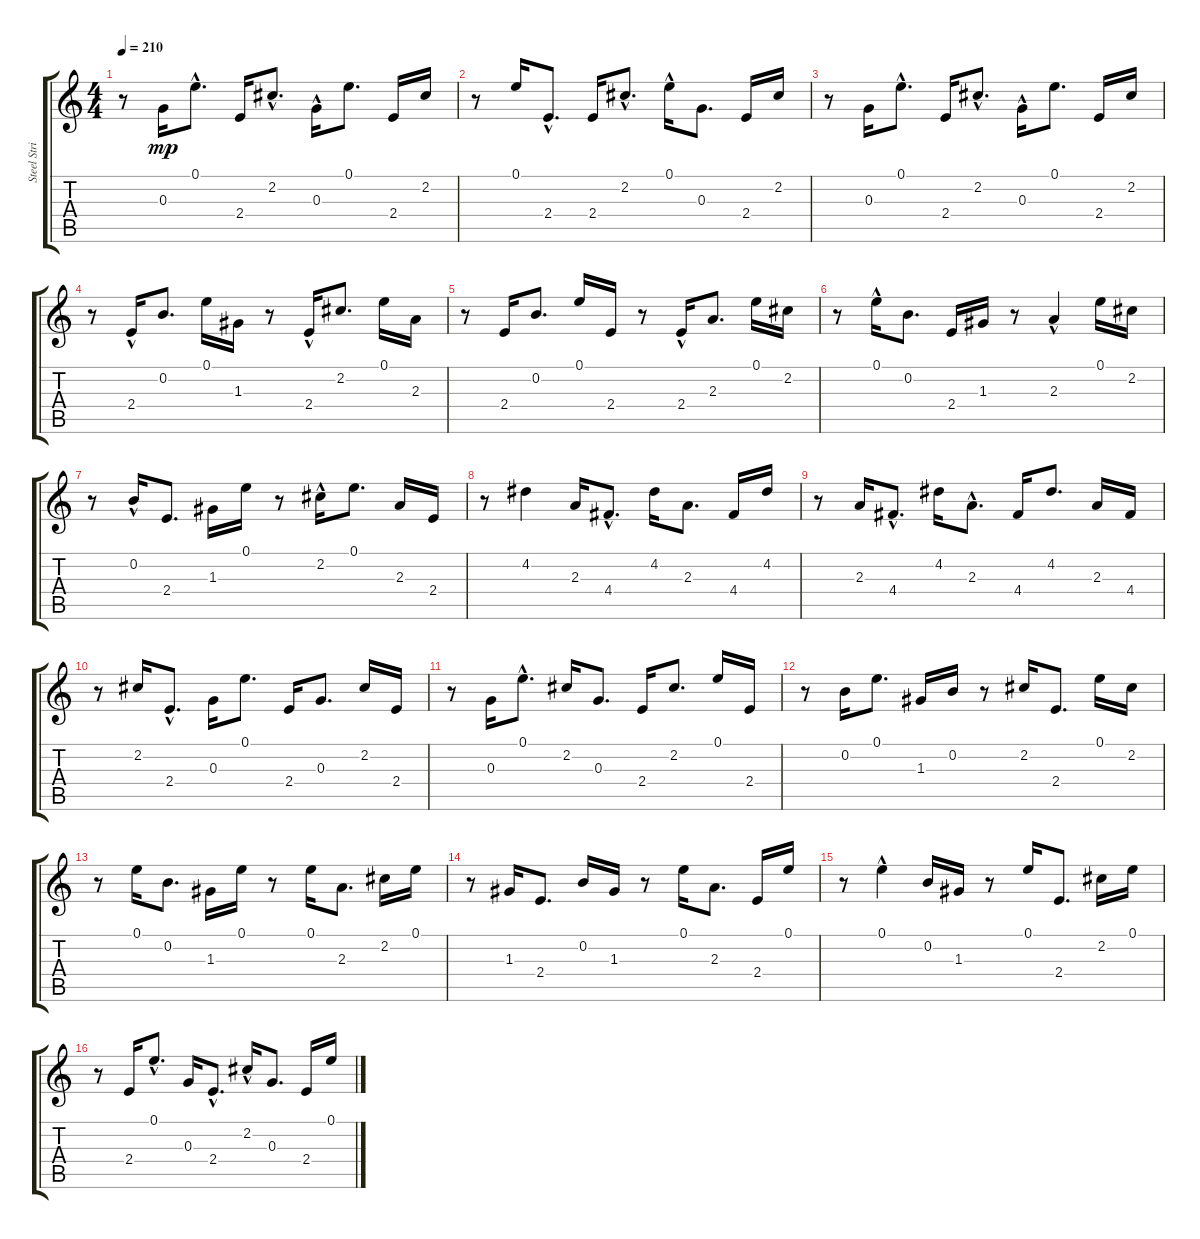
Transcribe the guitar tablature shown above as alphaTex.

\track ("Steel String" "Steel Stri") {instrument acousticguitarsteel}
\staff {score tabs}
\tuning (E4 B3 G3 D3 A2 E2) {hide}
\ts (4 4)
\tempo 210
\clef g2
\ks c
r.8{dy mp} 0.3.16 0.1{hac}.8{d} 2.4.16 2.2{hac}.8{d} 0.3{hac}.16 0.1.8{d} 2.4.16 2.2.16 |
r.8 0.1.16 2.4{hac}.8{d} 2.4.16 2.2{hac}.8{d} 0.1{hac}.16 0.3.8{d} 2.4.16 2.2.16 |
r.8 0.3.16 0.1{hac}.8{d} 2.4.16 2.2{hac}.8{d} 0.3{hac}.16 0.1.8{d} 2.4.16 2.2.16 |
r.8 2.4{hac}.16 0.2.8{d} 0.1.16 1.3.16 r.8 2.4{hac}.16 2.2.8{d} 0.1.16 2.3.16 |
r.8 2.4.16 0.2.8{d} 0.1.16 2.4.16 r.8 2.4{hac}.16 2.3.8{d} 0.1.16 2.2.16 |
r.8 0.1{hac}.16 0.2.8{d} 2.4.16 1.3.16 r.8 2.3{hac}.4 0.1.16 2.2.16 |
r.8 0.2{hac}.16 2.4.8{d} 1.3.16 0.1.16 r.8 2.2{hac}.16 0.1.8{d} 2.3.16 2.4.16 |
r.8 4.2.4 2.3.16 4.4{hac}.8{d} 4.2.16 2.3.8{d} 4.4.16 4.2.16 |
r.8 2.3.16 4.4{hac}.8{d} 4.2.16 2.3{hac}.8{d} 4.4.16 4.2.8{d} 2.3.16 4.4.16 |
r.8 2.2.16 2.4{hac}.8{d} 0.3.16 0.1.8{d} 2.4.16 0.3.8{d} 2.2.16 2.4.16 |
r.8 0.3.16 0.1{hac}.8{d} 2.2.16 0.3.8{d} 2.4.16 2.2.8{d} 0.1.16 2.4.16 |
r.8 0.2.16 0.1.8{d} 1.3.16 0.2.16 r.8 2.2.16 2.4.8{d} 0.1.16 2.2.16 |
r.8 0.1.16 0.2.8{d} 1.3.16 0.1.16 r.8 0.1.16 2.3.8{d} 2.2.16 0.1.16 |
r.8 1.3.16 2.4.8{d} 0.2.16 1.3.16 r.8 0.1.16 2.3.8{d} 2.4.16 0.1.16 |
r.8 0.1{hac}.4 0.2.16 1.3.16 r.8 0.1.16 2.4.8{d} 2.2.16 0.1.16 |
r.8 2.4.16 0.1{hac}.8{d} 0.3.16 2.4{hac}.8{d} 2.2{hac}.16 0.3.8{d} 2.4.16 0.1.16
